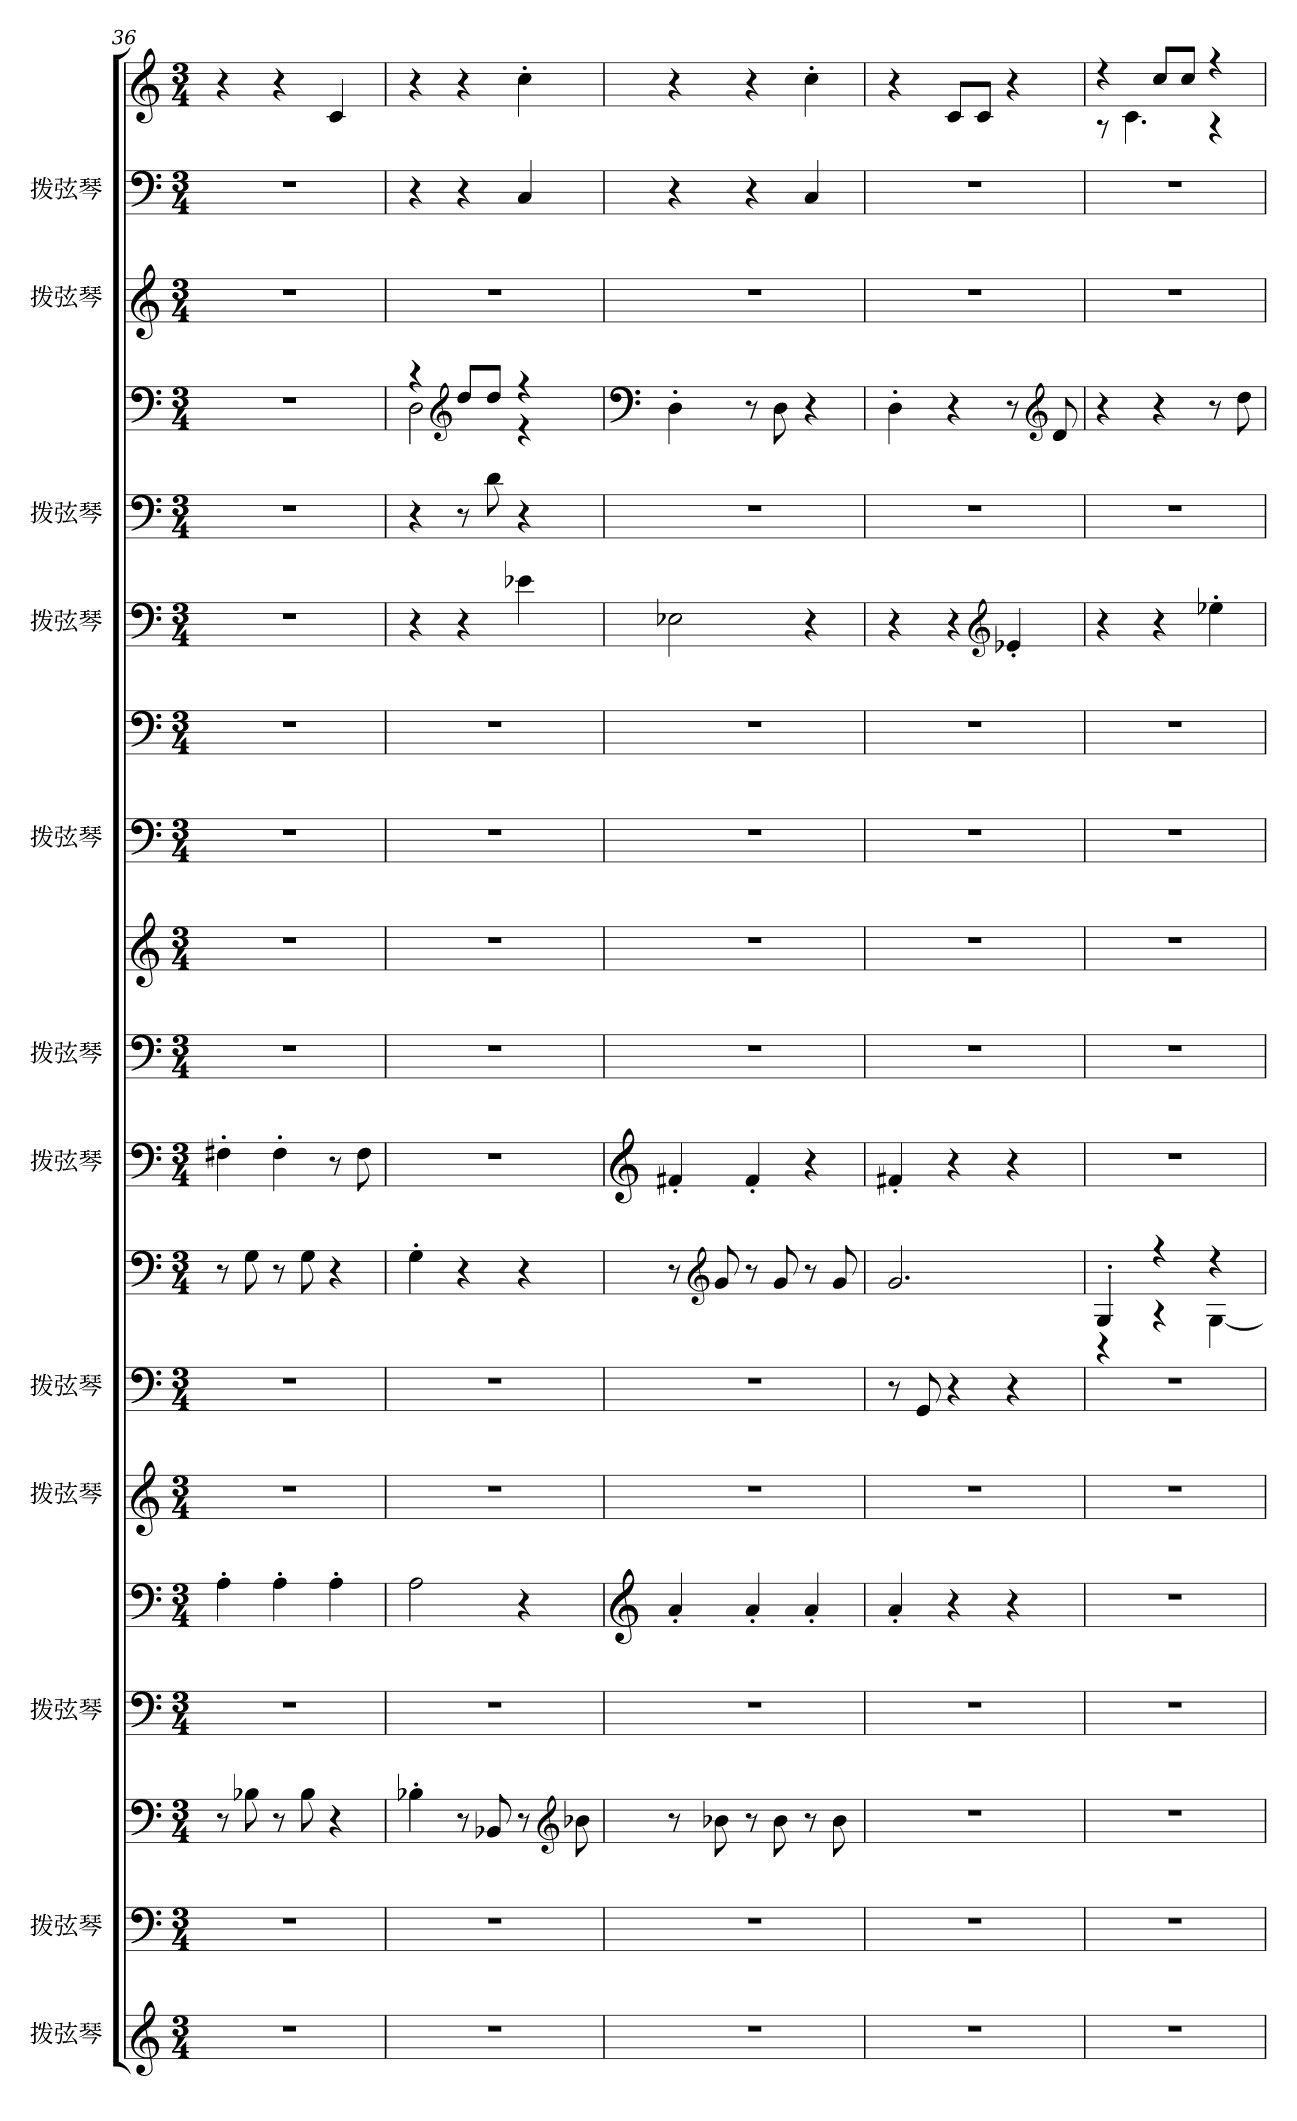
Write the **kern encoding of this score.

**kern	**kern	**kern	**kern	**kern	**kern	**kern	**kern	**kern	**kern	**kern	**kern	**kern	**kern	**kern	**kern	**kern	**kern	**kern
*part12	*part11	*part11	*part10	*part10	*part9	*part8	*part8	*part7	*part6	*part6	*part5	*part5	*part4	*part3	*part3	*part2	*part1	*part1
*staff19	*staff18	*staff17	*staff16	*staff15	*staff14	*staff13	*staff12	*staff11	*staff10	*staff9	*staff8	*staff7	*staff6	*staff5	*staff4	*staff3	*staff2	*staff1
*I"拨弦琴	*I"拨弦琴	*	*I"拨弦琴	*	*I"拨弦琴	*I"拨弦琴	*	*I"拨弦琴	*I"拨弦琴	*	*I"拨弦琴	*	*I"拨弦琴	*I"拨弦琴	*	*I"拨弦琴	*I"拨弦琴	*
*clefG2	*clefF4	*clefF4	*clefF4	*clefF4	*clefG2	*clefF4	*clefF4	*clefF4	*clefF4	*clefG2	*clefF4	*clefF4	*clefF4	*clefF4	*clefF4	*clefG2	*clefF4	*clefG2
*k[]	*k[]	*k[]	*k[]	*k[]	*k[]	*k[]	*k[]	*k[]	*k[]	*k[]	*k[]	*k[]	*k[]	*k[]	*k[]	*k[]	*k[]	*k[]
*M3/4	*M3/4	*M3/4	*M3/4	*M3/4	*M3/4	*M3/4	*M3/4	*M3/4	*M3/4	*M3/4	*M3/4	*M3/4	*M3/4	*M3/4	*M3/4	*M3/4	*M3/4	*M3/4
=36	=36	=36	=36	=36	=36	=36	=36	=36	=36	=36	=36	=36	=36	=36	=36	=36	=36	=36
2.r	2.r	8r	2.r	4A'\	2.r	2.r	8r	4F#X'\	2.r	2.r	2.r	2.r	2.r	2.r	2.r	2.r	2.r	4r
.	.	8B-X\	.	.	.	.	8G\	.	.	.	.	.	.	.	.	.	.	.
.	.	8r	.	4A'\	.	.	8r	4F#'\	.	.	.	.	.	.	.	.	.	4r
.	.	8B-\	.	.	.	.	8G\	.	.	.	.	.	.	.	.	.	.	.
.	.	4r	.	4A'\	.	.	4r	8r	.	.	.	.	.	.	.	.	.	4c/
.	.	.	.	.	.	.	.	8F#\	.	.	.	.	.	.	.	.	.	.
!!LO:PB:g=z
=37	=37	=37	=37	=37	=37	=37	=37	=37	=37	=37	=37	=37	=37	=37	=37	=37	=37	=37
*	*	*	*	*	*	*	*	*	*	*	*	*	*	*	*^	*	*	*
2.r	2.r	4B-X'\	2.r	2A\	2.r	2.r	4G'\	2.r	2.r	2.r	2.r	2.r	4r	4r	4r	2D\	2.r	4r	4r
*	*	*	*	*	*	*	*	*	*	*	*	*	*	*	*clefG2	*	*	*	*
.	.	8r	.	.	.	.	4r	.	.	.	.	.	4r	8r	8dd/L	.	.	4r	4r
.	.	8BB-X/	.	.	.	.	.	.	.	.	.	.	.	8d\	8dd/J	.	.	.	.
.	.	8r	.	4r	.	.	4r	.	.	.	.	.	4e-X\	4r	4r	4r	.	4C/	4cc'\
*	*	*clefG2	*	*	*	*	*	*	*	*	*	*	*	*	*	*	*	*	*
.	.	8b-X\	.	.	.	.	.	.	.	.	.	.	.	.	.	.	.	.	.
*	*	*	*	*	*	*	*	*	*	*	*	*	*	*	*v	*v	*	*	*
=38	=38	=38	=38	=38	=38	=38	=38	=38	=38	=38	=38	=38	=38	=38	=38	=38	=38	=38
*	*	*	*	*clefG2	*	*	*	*clefG2	*	*	*	*	*	*	*clefF4	*	*	*
2.r	2.r	8r	2.r	4a'/	2.r	2.r	8r	4f#X'/	2.r	2.r	2.r	2.r	2E-X\	2.r	4D'\	2.r	4r	4r
*	*	*	*	*	*	*	*clefG2	*	*	*	*	*	*	*	*	*	*	*
.	.	8b-X\	.	.	.	.	8g/	.	.	.	.	.	.	.	.	.	.	.
.	.	8r	.	4a'/	.	.	8r	4f#'/	.	.	.	.	.	.	8r	.	4r	4r
.	.	8b-\	.	.	.	.	8g/	.	.	.	.	.	.	.	8D\	.	.	.
.	.	8r	.	4a'/	.	.	8r	4r	.	.	.	.	4r	.	4r	.	4C/	4cc'\
.	.	8b-\	.	.	.	.	8g/	.	.	.	.	.	.	.	.	.	.	.
=39	=39	=39	=39	=39	=39	=39	=39	=39	=39	=39	=39	=39	=39	=39	=39	=39	=39	=39
2.r	2.r	2.r	2.r	4a'/	2.r	8r	2.g/	4f#X'/	2.r	2.r	2.r	2.r	4r	2.r	4D'\	2.r	2.r	4r
.	.	.	.	.	.	8GG/	.	.	.	.	.	.	.	.	.	.	.	.
.	.	.	.	4r	.	4r	.	4r	.	.	.	.	4r	.	4r	.	.	8c/L
.	.	.	.	.	.	.	.	.	.	.	.	.	.	.	.	.	.	8c/J
*	*	*	*	*	*	*	*	*	*	*	*	*	*clefG2	*	*	*	*	*
.	.	.	.	4r	.	4r	.	4r	.	.	.	.	4e-X'/	.	8r	.	.	4r
*	*	*	*	*	*	*	*	*	*	*	*	*	*	*	*clefG2	*	*	*
.	.	.	.	.	.	.	.	.	.	.	.	.	.	.	8d/	.	.	.
=40	=40	=40	=40	=40	=40	=40	=40	=40	=40	=40	=40	=40	=40	=40	=40	=40	=40	=40
*	*	*	*	*	*	*	*^	*	*	*	*	*	*	*	*	*	*	*^
2.r	2.r	2.r	2.r	2.r	2.r	2.r	4G'/	4r	2.r	2.r	2.r	2.r	2.r	4r	2.r	4r	2.r	2.r	4r	8r
.	.	.	.	.	.	.	.	.	.	.	.	.	.	.	.	.	.	.	.	4.c\
.	.	.	.	.	.	.	4r	4r	.	.	.	.	.	4r	.	4r	.	.	8cc/L	.
.	.	.	.	.	.	.	.	.	.	.	.	.	.	.	.	.	.	.	8cc/J	.
.	.	.	.	.	.	.	4r	[4G\	.	.	.	.	.	4ee-X'\	.	8r	.	.	4r	4r
.	.	.	.	.	.	.	.	.	.	.	.	.	.	.	.	8dd\	.	.	.	.
*	*	*	*	*	*	*	*v	*v	*	*	*	*	*	*	*	*	*	*	*v	*v
=	=	=	=	=	=	=	=	=	=	=	=	=	=	=	=	=	=	=
*-	*-	*-	*-	*-	*-	*-	*-	*-	*-	*-	*-	*-	*-	*-	*-	*-	*-	*-
